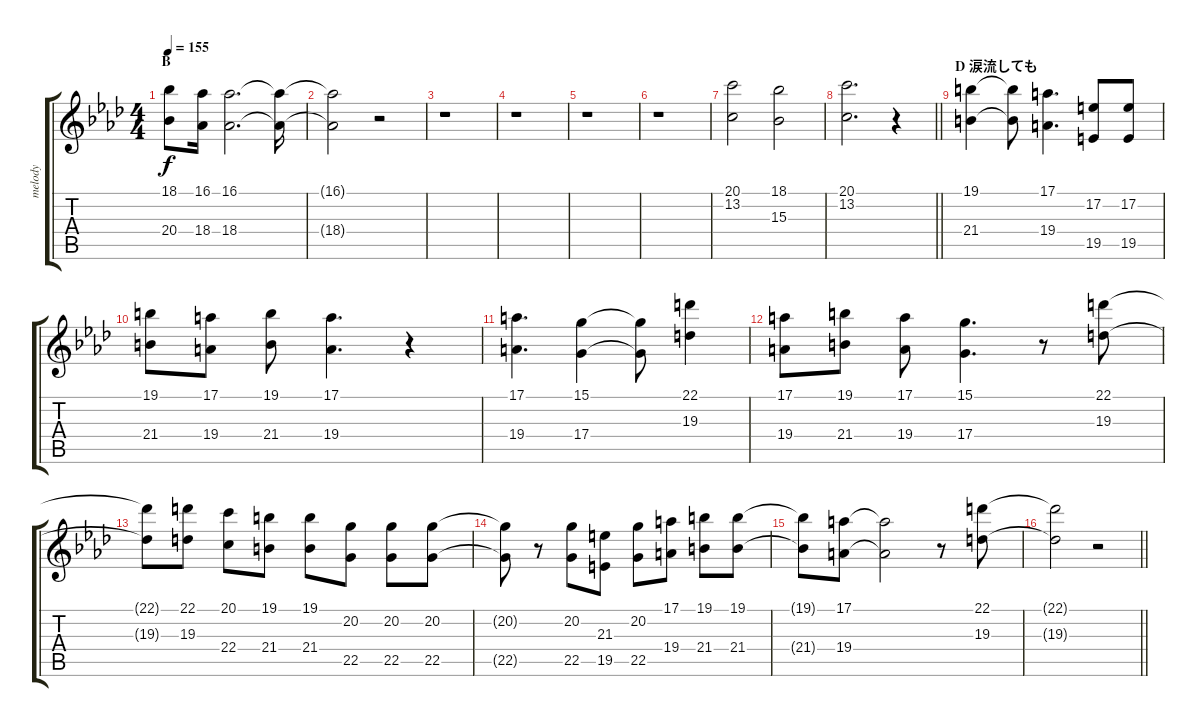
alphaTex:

\track ("melody" "melody") {instrument flute}
\staff {score tabs}
\tuning (E4 B3 G3 D3 A2 E2) {hide}
\ts (4 4)
\section ("" "B")
\tempo 155
\clef g2
\ks ab
(18.1 20.4).8{dy f} (16.1 18.4).16 (16.1 18.4).2{d} (16.1{t} 18.4{t}).16 |
(16.1{t} 18.4{t}).2 r.2 |
r.1 |
r.1 |
r.1 |
r.1 |
(20.1 13.2).2 (18.1 15.3).2 |
\barLineRight lightlight
(20.1 13.2).2{d} r.4 |
\section ("" "D 涙流しても")
(19.1 21.4).4 (19.1{t} 21.4{t}).8 (17.1 19.4).4{d} (17.2 19.5).8 (17.2 19.5).8 |
(19.1 21.4).8 (17.1 19.4).8 (19.1 21.4).8 (17.1 19.4).4{d} r.4 |
(17.1 19.4).4{d} (15.1 17.4).4 (15.1{t} 17.4{t}).8 (22.1 19.3).4 |
(17.1 19.4).8 (19.1 21.4).8 (17.1 19.4).8 (15.1 17.4).4{d} r.8 (22.1 19.3).8 |
(22.1{t} 19.3{t}).8 (22.1 19.3).8 (20.1 22.4).8 (19.1 21.4).8 (19.1 21.4).8 (20.2 22.5).8 (20.2 22.5).8 (20.2 22.5).8 |
(20.2{t} 22.5{t}).8 r.8 (20.2 22.5).8 (21.3 19.5).8 (20.2 22.5).8 (17.1 19.4).8 (19.1 21.4).8 (19.1 21.4).8 |
(19.1{t} 21.4{t}).8 (17.1 19.4).8 (17.1{t} 19.4{t}).2 r.8 (22.1 19.3).8 |
\barLineRight lightlight
(22.1{t} 19.3{t}).2 r.2
